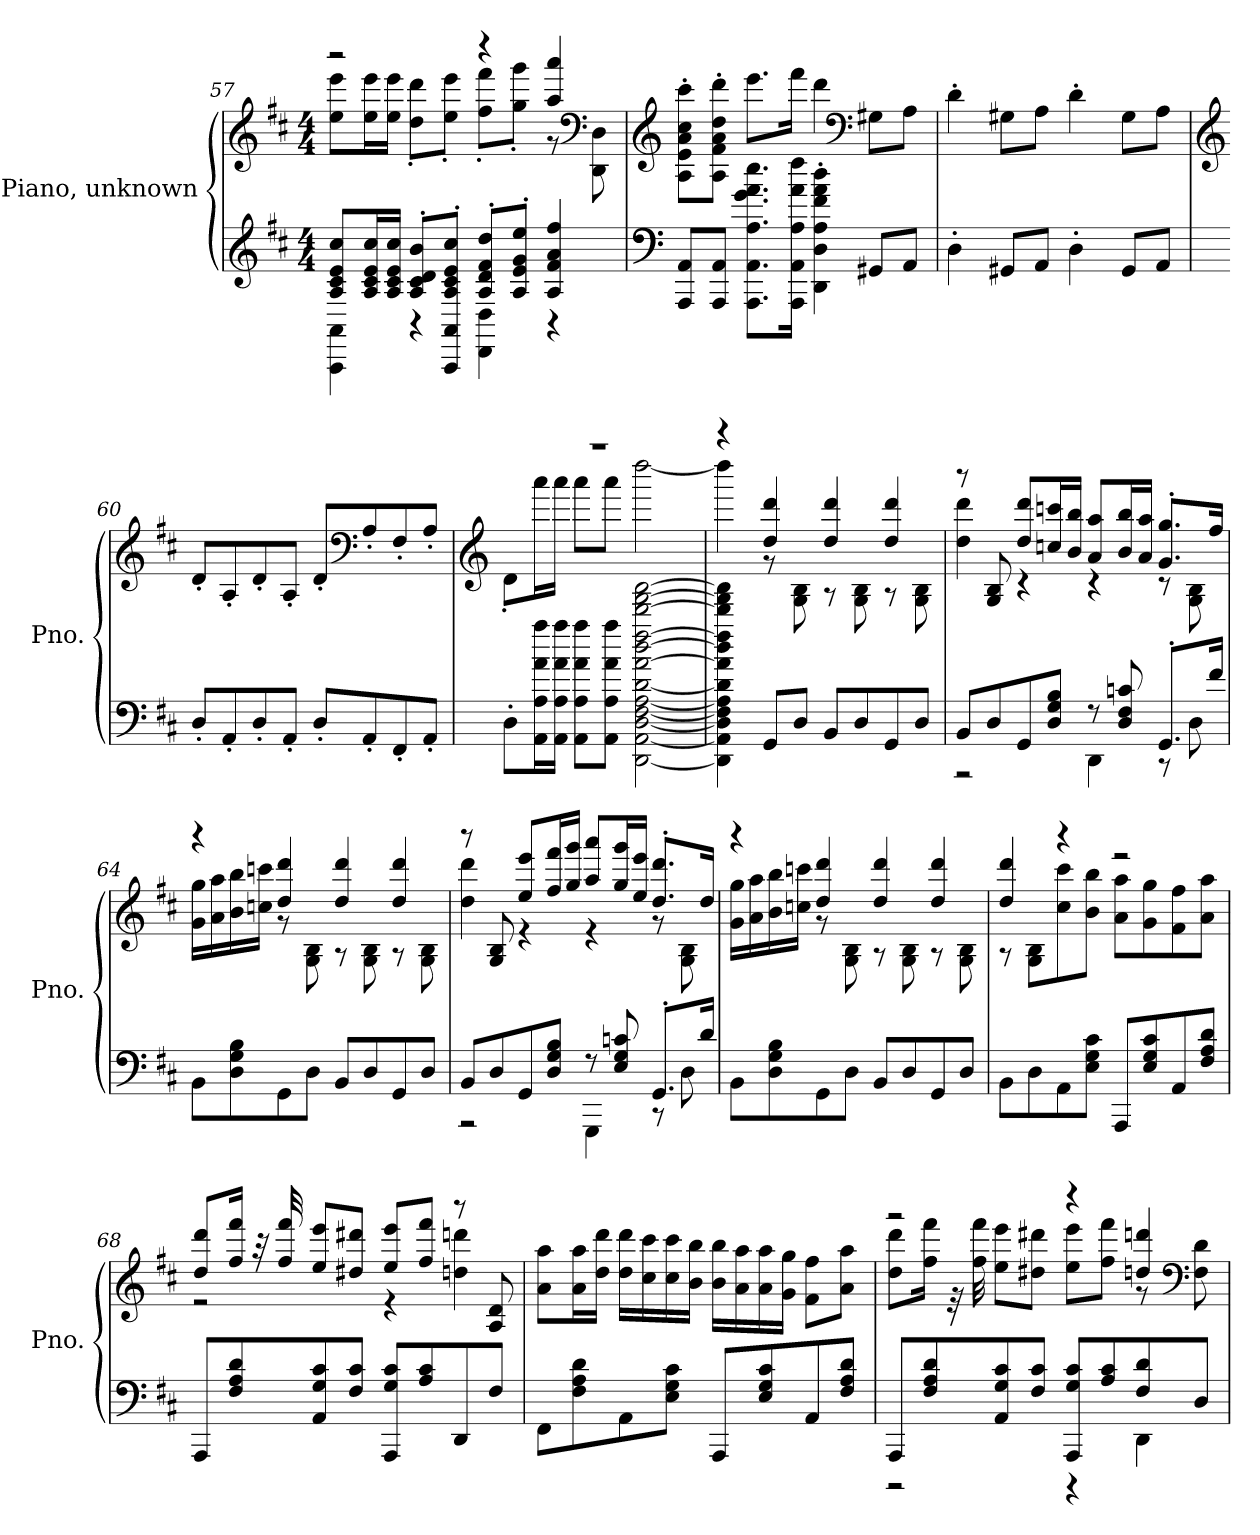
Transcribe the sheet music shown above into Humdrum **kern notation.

**kern	**kern
*part1	*part1
*staff2	*staff1
*I"Piano, unknown	*
*I'Pno.	*
*clefG2	*clefG2
*k[f#c#]	*k[f#c#]
*M4/4	*M4/4
=57	=57
*^	*^
8A/ 8c#/ 8e/ 8cc#/L	4AAA\ 4AA\	2r	8ee\ 8eee\L
16A/ 16c#/ 16e/ 16cc#/L	.	.	16ee\ 16eee\L
16A/ 16c#/ 16e/ 16cc#/JJ	.	.	16ee\ 16eee\JJ
8A/' 8c#/' 8d/' 8b/'L	4r	.	8dd\' 8ddd\'L
8AAA/' 8AA/' 8A/' 8c#/' 8e/' 8cc#/'J	.	.	8ee\' 8eee\'J
8A/' 8d/' 8f#/' 8dd/'L	4DD\ 4D\	4r	8ff#\' 8fff#\'L
8A/' 8e/' 8g/' 8ee/'J	.	.	8gg\' 8ggg\'J
4A/ 4f#/ 4a/ 4ff#/	4r	4aa/ 4aaa/	8r
*	*	*clefF4	*
.	.	.	8DD\ 8D\
*v	*v	*	*
*	*v	*v
=58	=58
*clefF4	*clefG2
8AAA/ 8AA/L	8A\' 8e\' 8a\' 8cc#\' 8ccc#\'L
8AAA/ 8AA/J	8A\' 8f#\' 8a\' 8dd\' 8ddd\'J
8.AAA\ 8.AA\ 8.A\ 8.g\ 8.a\ 8.ee\L	8.eee\L
16AAA\ 16AA\ 16A\ 16a\ 16ff#\Jk	16fff#\Jk
4DD\' 4D\' 4A\' 4f#\' 4a\' 4dd\'	4ddd\
*	*clefF4
8GG#X/L	8G#X\L
8AA/J	8A\J
!!LO:PB:g=z
=59	=59
4D'\	4d'\
8GG#X/L	8G#X\L
8AA/J	8A\J
4D'\	4d'\
8GG#/L	8G#\L
8AA/J	8A\J
=60	=60
*	*clefG2
8D'/L	8d'/L
8AA'/	8A'/
8D'/	8d'/
8AA'/J	8A'/J
8D'/L	8d'/L
*	*clefF4
8AA'/	8A'/
8FF#'/	8F#'/
8AA'/J	8A'/J
=61	=61
*	*clefG2
*	*^
8D'\L	1r	8d'\L
16AA\ 16A\ 16a\ 16aa\L	.	16aaa\L
16AA\ 16A\ 16a\ 16aa\JJ	.	16aaa\JJ
8AA\ 8A\ 8a\ 8aa\L	.	8aaa\L
8AA\ 8A\ 8a\ 8aa\J	.	8aaa\J
[2DD\ [2AA\ [2D\ [2F#\ [2A\ [2d\ [2a\ [2dd\ [2ff#\ [2ddd\ [2fff#\ [2aaa\	.	[2dddd\
=62	=62	=62
4DD\] 4AA\] 4D\] 4F#\] 4A\] 4d\] 4a\] 4dd\] 4ff#\] 4ddd\] 4fff#\] 4aaa\]	4r	4dddd\]
8GG/L	4dd/ 4ddd/	8r
8D/J	.	8G\ 8B\
8BB/L	4dd/ 4ddd/	8r
8D/	.	8G\ 8B\
8GG/	4dd/ 4ddd/	8r
8D/J	.	8G\ 8B\
!!LO:LB:g=z	!!
=63	=63	=63
*^	*	*
8BB/L	2r	8r	4dd\ 4ddd\
8D/	.	8G/ 8B/	.
8GG/	.	8dd/ 8ddd/L	4r
8D/ 8G/ 8B/J	.	16ccn/ 16cccn/L	.
.	.	16b/ 16bb/JJ	.
8r	4DD\	8a/ 8aa/L	4r
8D/ 8F#/ 8cn/	.	16b/ 16bb/L	.
.	.	16a/ 16aa/JJ	.
8.GG'/L	8r	8.g/' 8.gg/'L	8r
.	8D\	.	8G\ 8B\
16f#/Jk	.	16ff#/Jk	.
*v	*v	*	*
=64	=64	=64
8BB\L	4r	16g\ 16gg\LL
.	.	16a\ 16aa\
8D\ 8G\ 8B\	.	16b\ 16bb\
.	.	16ccn\ 16cccn\JJ
8GG\	4dd/ 4ddd/	8r
8D\J	.	8G\ 8B\
8BB/L	4dd/ 4ddd/	8r
8D/	.	8G\ 8B\
8GG/	4dd/ 4ddd/	8r
8D/J	.	8G\ 8B\
=65	=65	=65
*^	*	*
8BB/L	2r	8r	4dd\ 4ddd\
8D/	.	8G/ 8B/	.
8GG/	.	8ee/ 8eee/L	4r
8D/ 8G/ 8B/J	.	16ff#/ 16fff#/L	.
.	.	16gg/ 16ggg/JJ	.
8r	4GGG\	8aa/ 8aaa/L	4r
8E/ 8G/ 8cn/	.	16gg/ 16ggg/L	.
.	.	16ee/ 16eee/JJ	.
8.GG'/L	8r	8.dd/' 8.ddd/'L	8r
.	8D\	.	8G\ 8B\
16d/Jk	.	16dd/Jk	.
*v	*v	*	*
!!LO:LB:g=z	!!
=66	=66	=66
8BB\L	4r	16g\ 16gg\LL
.	.	16a\ 16aa\
8D\ 8G\ 8B\	.	16b\ 16bb\
.	.	16ccn\ 16cccn\JJ
8GG\	4dd/ 4ddd/	8r
8D\J	.	8G\ 8B\
8BB/L	4dd/ 4ddd/	8r
8D/	.	8G\ 8B\
8GG/	4dd/ 4ddd/	8r
8D/J	.	8G\ 8B\
=67	=67	=67
8BB\L	4dd/ 4ddd/	8r
8D\	.	8G\ 8B\L
8AA\	4r	8cc#\ 8ccc#\
8E\ 8G\ 8c#\J	.	8b\ 8bb\J
8AAA/L	2r	8a\ 8aa\L
8E/ 8G/ 8c#/	.	8g\ 8gg\
8AA/	.	8f#\ 8ff#\
8F#/ 8A/ 8d/J	.	8a\ 8aa\J
=68	=68	=68
8AAA/L	8dd/ 8ddd/L	2r
8F#/ 8A/ 8d/	16ff#/ 16fff#/Jk	.
.	32r	.
.	32ff#/ 32fff#/	.
8AA/ 8G/ 8c#/	8ee/ 8eee/L	.
8F#/ 8c#/J	8dd#X/ 8ddd#X/J	.
8AAA/ 8G/ 8c#/L	8ee/ 8eee/L	4r
8A/ 8c#/	8ff#/ 8fff#/J	.
8DD/	8r	4ddn\ 4dddn\
8F#/J	8A/ 8d/	.
*	*v	*v
!!LO:LB:g=z
=69	=69
8FF#\L	8a\ 8aa\L
8F#\ 8A\ 8d\	16a\ 16aa\L
.	16dd\ 16ddd\JJ
8AA\	16dd\ 16ddd\LL
.	16cc#\ 16ccc#\
8E\ 8G\ 8c#\J	16cc#\ 16ccc#\
.	16b\ 16bb\JJ
8AAA/L	16b\ 16bb\LL
.	16a\ 16aa\
8E/ 8G/ 8c#/	16a\ 16aa\
.	16g\ 16gg\JJ
8AA/	8f#\ 8ff#\L
8F#/ 8A/ 8d/J	8a\ 8aa\J
=70	=70
*^	*^
8AAA/L	2r	2r	8dd\ 8ddd\L
8F#/ 8A/ 8d/	.	.	16ff#\ 16fff#\Jk
.	.	.	32r
.	.	.	32ff#\ 32fff#\
8AA/ 8G/ 8c#/	.	.	8ee\ 8eee\L
8F#/ 8c#/J	.	.	8dd#X\ 8ddd#X\J
8AAA/ 8G/ 8c#/L	4r	4r	8ee\ 8eee\L
8A/ 8c#/	.	.	8ff#\ 8fff#\J
8F#/ 8d/	4DD\	4ddn/ 4dddn/	8r
*	*	*clefF4	*
8D/J	.	.	8F#\ 8d\
*v	*v	*	*
*	*v	*v
=	=
*-	*-
